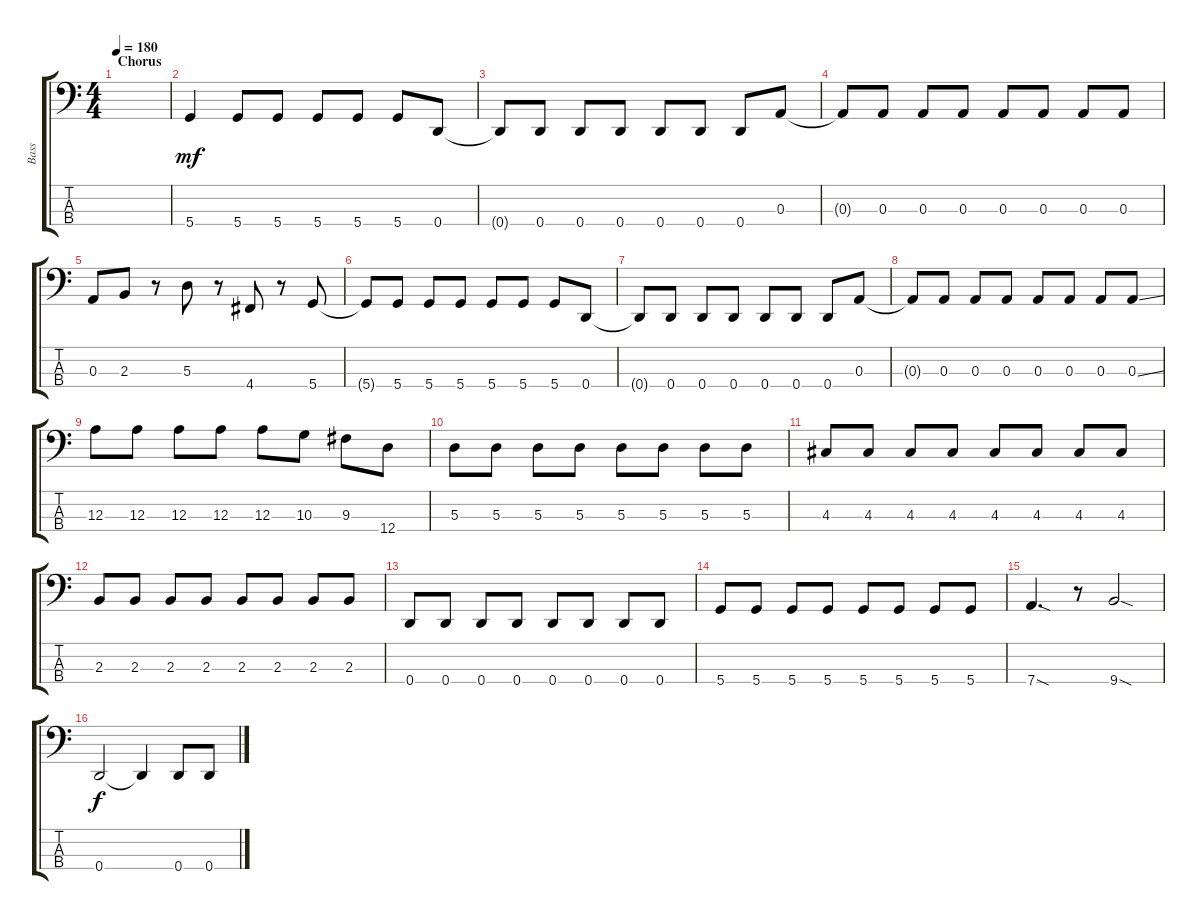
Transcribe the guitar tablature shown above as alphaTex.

\track ("Bass" "Bass") {instrument electricbassfinger}
\staff {score tabs}
\tuning (G2 D2 A1 D1) {hide}
\ts (4 4)
\section ("" "Chorus")
\tempo 180
\clef f4
\ks c
|
5.4.4{dy mf} 5.4.8 5.4.8 5.4.8 5.4.8 5.4.8 0.4.8 |
0.4{t}.8 0.4.8 0.4.8 0.4.8 0.4.8 0.4.8 0.4.8 0.3.8 |
0.3{t}.8 0.3.8 0.3.8 0.3.8 0.3.8 0.3.8 0.3.8 0.3.8 |
0.3.8 2.3.8 r.8 5.3.8 r.8 4.4.8 r.8 5.4.8 |
5.4{t}.8 5.4.8 5.4.8 5.4.8 5.4.8 5.4.8 5.4.8 0.4.8 |
0.4{t}.8 0.4.8 0.4.8 0.4.8 0.4.8 0.4.8 0.4.8 0.3.8 |
0.3{t}.8 0.3.8 0.3.8 0.3.8 0.3.8 0.3.8 0.3.8 0.3{ss}.8 |
12.3.8 12.3.8 12.3.8 12.3.8 12.3.8 10.3.8 9.3.8 12.4.8 |
5.3.8 5.3.8 5.3.8 5.3.8 5.3.8 5.3.8 5.3.8 5.3.8 |
4.3.8 4.3.8 4.3.8 4.3.8 4.3.8 4.3.8 4.3.8 4.3.8 |
2.3.8 2.3.8 2.3.8 2.3.8 2.3.8 2.3.8 2.3.8 2.3.8 |
0.4.8 0.4.8 0.4.8 0.4.8 0.4.8 0.4.8 0.4.8 0.4.8 |
5.4.8 5.4.8 5.4.8 5.4.8 5.4.8 5.4.8 5.4.8 5.4.8 |
7.4{sod}.4{d} r.8 9.4{sod}.2 |
0.4.2{dy f volume 15} 0.4{t}.4 0.4.8 0.4.8
